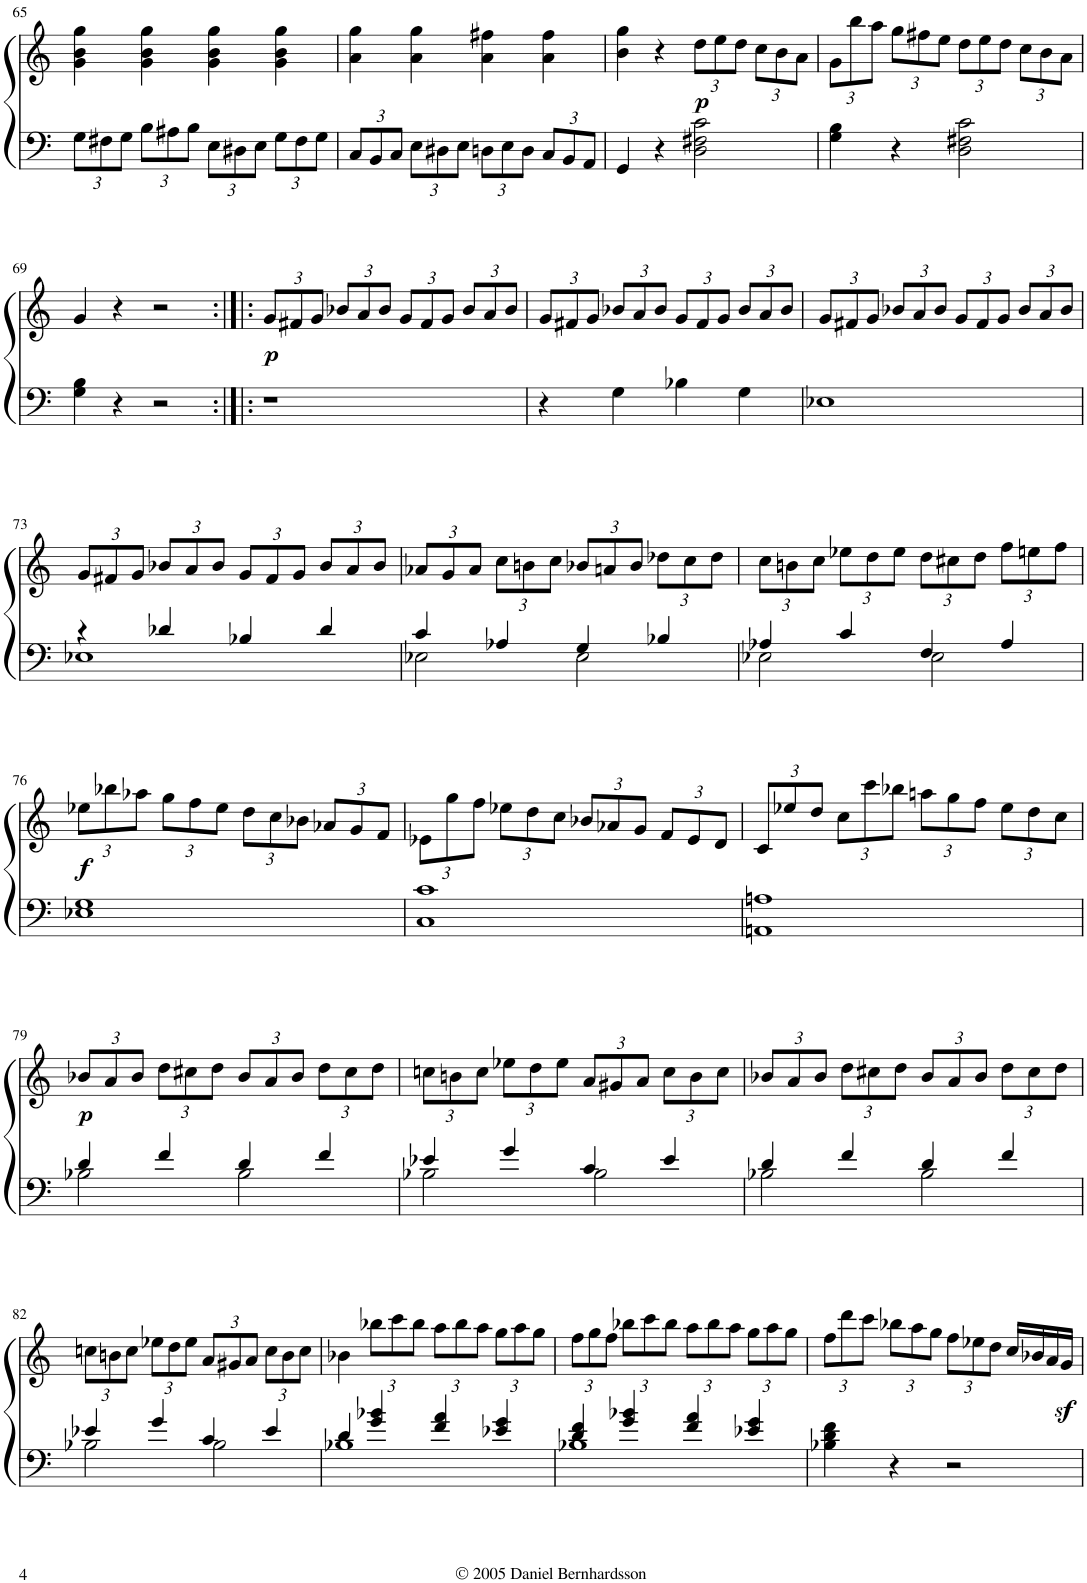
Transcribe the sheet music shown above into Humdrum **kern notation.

**kern	**kern	**dynam
*part1	*part1	*part1
*staff2	*staff1	*staff1/2
*I"Piano	*	*
*I'Pno.	*	*
!!LO:PB:g=z
*clefF4	*clefG2	*
*k[]	*k[]	*
*M4/4	*M4/4	*
*met(c)	*met(c)	*
*Xbrackettup	*	*
=65	=65	=65
12G\L	4g\ 4b\ 4gg\	.
12F#X\	.	.
12G\J	.	.
12B\L	4g\ 4b\ 4gg\	.
12A#X\	.	.
12B\J	.	.
12E\L	4g\ 4b\ 4gg\	.
12D#X\	.	.
12E\J	.	.
12G\L	4g\ 4b\ 4gg\	.
12F#\	.	.
12G\J	.	.
=66	=66	=66
12C/L	4a\ 4gg\	.
12BB/	.	.
12C/J	.	.
12E\L	4a\ 4gg\	.
12D#X\	.	.
12E\J	.	.
12Dn\L	4a\ 4ff#X\	.
12E\	.	.
12D\J	.	.
12C/L	4a\ 4ff#\	.
12BB/	.	.
12AA/J	.	.
=67	=67	=67
4GG/	4b\ 4gg\	.
4r	4r	.
*	*Xbrackettup	*
!	!	!LO:DY:b
2D\ 2F#X\ 2c\	12dd\L	p
.	12ee\	.
.	12dd\J	.
.	12cc\L	.
.	12b\	.
.	12a\J	.
=68	=68	=68
4G\ 4B\	12g\L	.
.	12bb\	.
.	12aa\J	.
4r	12gg\L	.
.	12ff#X\	.
.	12ee\J	.
2D\ 2F#X\ 2c\	12dd\L	.
.	12ee\	.
.	12dd\J	.
.	12cc\L	.
.	12b\	.
.	12a\J	.
!!LO:LB:g=z
=69	=69	=69
4G\ 4B\	4g/	.
4r	4r	.
2r	2r	.
=70:|!|:	=70:|!|:	=70:|!|:
!	!	!LO:DY:b
1r	12g/L	p
.	12f#X/	.
.	12g/J	.
.	12b-X/L	.
.	12a/	.
.	12b-/J	.
.	12g/L	.
.	12f#/	.
.	12g/J	.
.	12b-/L	.
.	12a/	.
.	12b-/J	.
=71	=71	=71
4r	12g/L	.
.	12f#X/	.
.	12g/J	.
4G\	12b-X/L	.
.	12a/	.
.	12b-/J	.
4B-X\	12g/L	.
.	12f#/	.
.	12g/J	.
4G\	12b-/L	.
.	12a/	.
.	12b-/J	.
=72	=72	=72
1E-X	12g/L	.
.	12f#X/	.
.	12g/J	.
.	12b-X/L	.
.	12a/	.
.	12b-/J	.
.	12g/L	.
.	12f#/	.
.	12g/J	.
.	12b-/L	.
.	12a/	.
.	12b-/J	.
!!LO:LB:g=z
=73	=73	=73
*^	*	*
4r	1E-X	12g/L	.
.	.	12f#X/	.
.	.	12g/J	.
4d-X/	.	12b-X/L	.
.	.	12a/	.
.	.	12b-/J	.
4B-X/	.	12g/L	.
.	.	12f#/	.
.	.	12g/J	.
4d-/	.	12b-/L	.
.	.	12a/	.
.	.	12b-/J	.
=74	=74	=74	=74
4c/	2E-X\	12a-X/L	.
.	.	12g/	.
.	.	12a-/J	.
4A-X/	.	12cc\L	.
.	.	12bn\	.
.	.	12cc\J	.
4G/	2E-\	12b-X/L	.
.	.	12an/	.
.	.	12b-/J	.
4B-X/	.	12dd-X\L	.
.	.	12cc\	.
.	.	12dd-\J	.
=75	=75	=75	=75
4A-X/	2E-X\	12cc\L	.
.	.	12bn\	.
.	.	12cc\J	.
4c/	.	12ee-X\L	.
.	.	12dd\	.
.	.	12ee-\J	.
4F/	2E-\	12dd\L	.
.	.	12cc#X\	.
.	.	12dd\J	.
4A-/	.	12ff\L	.
.	.	12een\	.
.	.	12ff\J	.
*v	*v	*	*
!!LO:LB:g=z
=76	=76	=76
!	!	!LO:DY:b
1E-X 1G	12ee-X\L	f
.	12bb-X\	.
.	12aa-X\J	.
.	12gg\L	.
.	12ff\	.
.	12ee-\J	.
.	12dd\L	.
.	12cc\	.
.	12b-X\J	.
.	12a-X/L	.
.	12g/	.
.	12f/J	.
=77	=77	=77
1C 1c	12e-X\L	.
.	12gg\	.
.	12ff\J	.
.	12ee-X\L	.
.	12dd\	.
.	12cc\J	.
.	12b-X/L	.
.	12a-X/	.
.	12g/J	.
.	12f/L	.
.	12e-/	.
.	12d/J	.
=78	=78	=78
1AAn 1An	12c/L	.
.	12ee-X/	.
.	12dd/J	.
.	12cc\L	.
.	12ccc\	.
.	12bb-X\J	.
.	12aan\L	.
.	12gg\	.
.	12ff\J	.
.	12ee-\L	.
.	12dd\	.
.	12cc\J	.
!!LO:LB:g=z
=79	=79	=79
*^	*	*
!	!	!	!LO:DY:b
4d/	2B-X\	12b-X/L	p
.	.	12a/	.
.	.	12b-/J	.
4f/	.	12dd\L	.
.	.	12cc#X\	.
.	.	12dd\J	.
4d/	2B-\	12b-/L	.
.	.	12a/	.
.	.	12b-/J	.
4f/	.	12dd\L	.
.	.	12cc#\	.
.	.	12dd\J	.
=80	=80	=80	=80
4e-X/	2B-X\	12ccn\L	.
.	.	12bn\	.
.	.	12cc\J	.
4g/	.	12ee-X\L	.
.	.	12dd\	.
.	.	12ee-\J	.
4c/	2B-\	12a/L	.
.	.	12g#X/	.
.	.	12a/J	.
4e-/	.	12cc\L	.
.	.	12b\	.
.	.	12cc\J	.
=81	=81	=81	=81
4d/	2B-X\	12b-X/L	.
.	.	12a/	.
.	.	12b-/J	.
4f/	.	12dd\L	.
.	.	12cc#X\	.
.	.	12dd\J	.
4d/	2B-\	12b-/L	.
.	.	12a/	.
.	.	12b-/J	.
4f/	.	12dd\L	.
.	.	12cc#\	.
.	.	12dd\J	.
!!LO:LB:g=z
=82	=82	=82	=82
4e-X/	2B-X\	12ccn\L	.
.	.	12bn\	.
.	.	12cc\J	.
4g/	.	12ee-X\L	.
.	.	12dd\	.
.	.	12ee-\J	.
4c/	2B-\	12a/L	.
.	.	12g#X/	.
.	.	12a/J	.
4e-/	.	12cc\L	.
.	.	12b\	.
.	.	12cc\J	.
=83	=83	=83	=83
4d/	1B-X	4b-X\	.
4g/ 4b-X/	.	12bb-X\L	.
.	.	12ccc\	.
.	.	12bb-\J	.
4f/ 4a/	.	12aa\L	.
.	.	12bb-\	.
.	.	12aa\J	.
4e-X/ 4g/	.	12gg\L	.
.	.	12aa\	.
.	.	12gg\J	.
=84	=84	=84	=84
4d/ 4f/	1B-X	12ff\L	.
.	.	12gg\	.
.	.	12ff\J	.
4g/ 4b-X/	.	12bb-X\L	.
.	.	12ccc\	.
.	.	12bb-\J	.
4f/ 4a/	.	12aa\L	.
.	.	12bb-\	.
.	.	12aa\J	.
4e-X/ 4g/	.	12gg\L	.
.	.	12aa\	.
.	.	12gg\J	.
*v	*v	*	*
=85	=85	=85
4B-X\ 4d\ 4f\	12ff\L	.
.	12ddd\	.
.	12ccc\J	.
4r	12bb-X\L	.
.	12aa\	.
.	12gg\J	.
2r	12ff\L	.
.	12ee-X\	.
.	12dd\J	.
.	16cc/LL	.
.	16b-X/	.
.	16a/	.
.	16gz</JJ	.
=	=	=
*-	*-	*-
